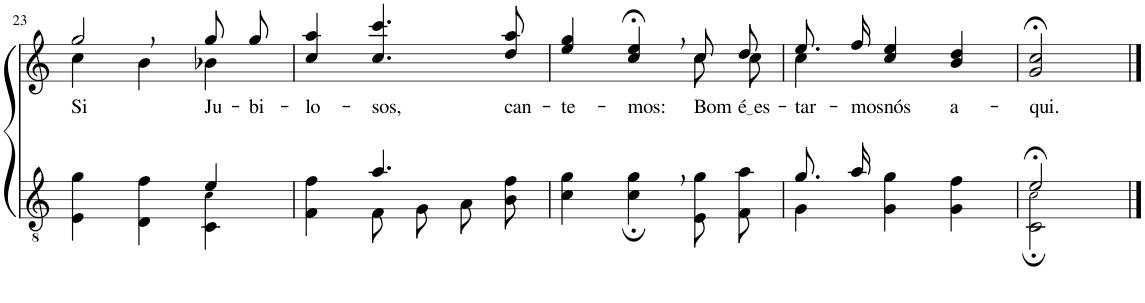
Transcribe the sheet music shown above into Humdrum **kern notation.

**kern	**kern	**text
*part2	*part1	*part1
*staff2	*staff1	*staff1
*I"Parte III e IV	*I"Parte I e II	*
!!LO:PB:g=z
*clefGv2	*clefG2	*
*Trd5c9	*Trd5c9	*
*k[]	*k[]	*
*M3/4	*M3/4	*
=23	=23	=23
*^	*^	*
!	!	!	!	!LO:LY:b
2ryy	4E\ 4g\	2gg,/	4cc\	Si
.	4D\ 4f\	.	4b\	.
!	!	!	!	!LO:LY:b
4e/	4C\ 4c!\	8gg/L	4b-X\	Ju-
!	!	!	!	!LO:LY:b
.	.	8gg/J	.	-bi-
*	*	*v	*v	*
=24	=24	=24	=24
!	!	!	!LO:LY:b
4ryy	4F\ 4f\	4cc/ 4aa/	-lo-
!	!	!	!LO:LY:b
4.a/	8F\L	4.cc/ 4.ccc/	-sos,
.	8G\J	.	.
.	8A\L	.	.
!	!	!	!LO:LY:b
8ryy	8B\ 8f\J	8dd/ 8aa/	can-
=25	=25	=25	=25
!	!	!	!LO:LY:b
*v	*v	*^	*
4c\ 4g\	4ee/ 4gg/	2ryy	-te-
!	!	!	!LO:LY:b
4c\;, 4g\;,	4cc/;<, 4ee/;<,	.	-mos:
!	!	!	!LO:LY:b
8E\ 8g\L	8cc/L	8cc\L	-Bom
!	!	!	!LO:LY:b
8F\ 8a\J	8dd/J	8cc\J	é es
=26	=26	=26	=26
*^	*	*	*
!	!	!	!	!LO:LY:b
8.g/L	4G\	8.ee/L	4cc\	-tar-
!	!	!	!	!LO:LY:b
16a/Jk	.	16ff/Jk	.	-mos
!	!	!	!	!LO:LY:b
4G\ 4g\	2ryy	4cc/ 4ee/	2ryy	nós
!	!	!	!	!LO:LY:b
4G\ 4f\	.	4b/ 4dd/	.	a-
*	*	*v	*v	*
=27	=27	=27	=27
!	!	!	!LO:LY:b
2e;</	2C\; 2c!\;	2g/;< 2cc/;<	-qui.
*v	*v	*	*
==	==	==
*-	*-	*-
